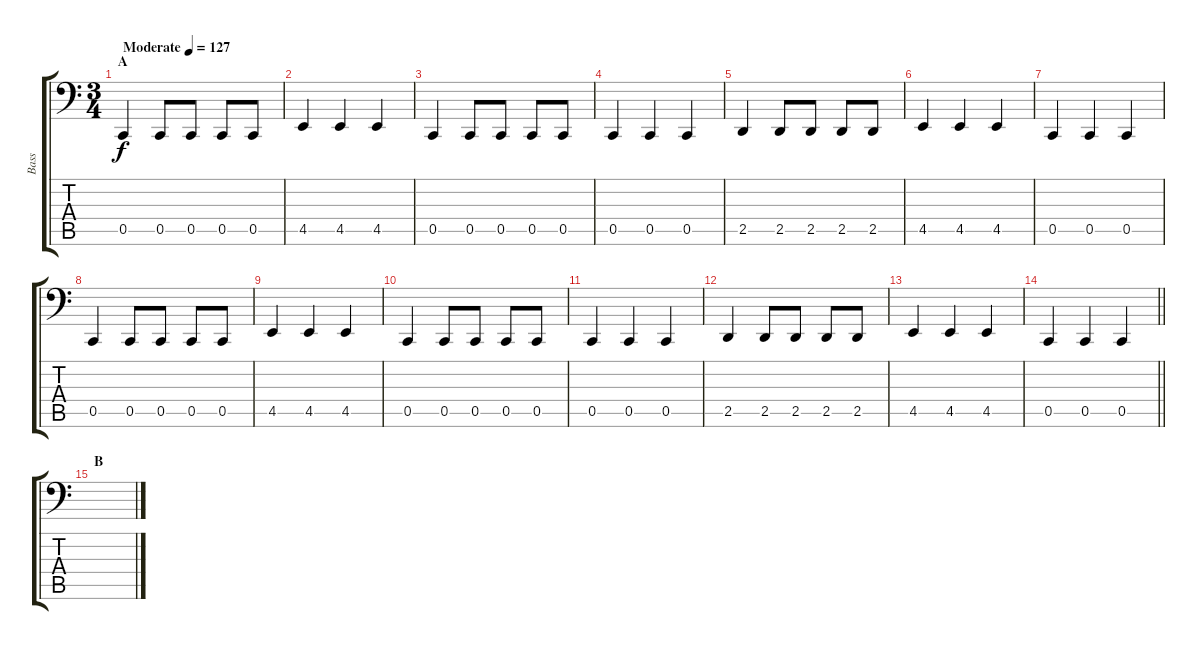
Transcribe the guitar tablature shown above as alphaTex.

\track ("Bass" "Bass") {instrument electricbasspick}
\staff {score tabs}
\tuning (Bb2 F2 C2 G1 C1 A0) {hide}
\ts (3 4)
\section ("" "A")
\tempo (127 "Moderate")
\clef f4
\ks c
0.5.4{dy f instrument electricbasspick} 0.5.8 0.5.8 0.5.8 0.5.8 |
4.5.4 4.5.4 4.5.4 |
0.5.4 0.5.8 0.5.8 0.5.8 0.5.8 |
0.5.4 0.5.4 0.5.4 |
2.5.4 2.5.8 2.5.8 2.5.8 2.5.8 |
4.5.4 4.5.4 4.5.4 |
0.5.4 0.5.4 0.5.4 |
0.5.4 0.5.8 0.5.8 0.5.8 0.5.8 |
4.5.4 4.5.4 4.5.4 |
0.5.4 0.5.8 0.5.8 0.5.8 0.5.8 |
0.5.4 0.5.4 0.5.4 |
2.5.4 2.5.8 2.5.8 2.5.8 2.5.8 |
4.5.4 4.5.4 4.5.4 |
\barLineRight lightlight
0.5.4 0.5.4 0.5.4 |
\section ("" "B")
